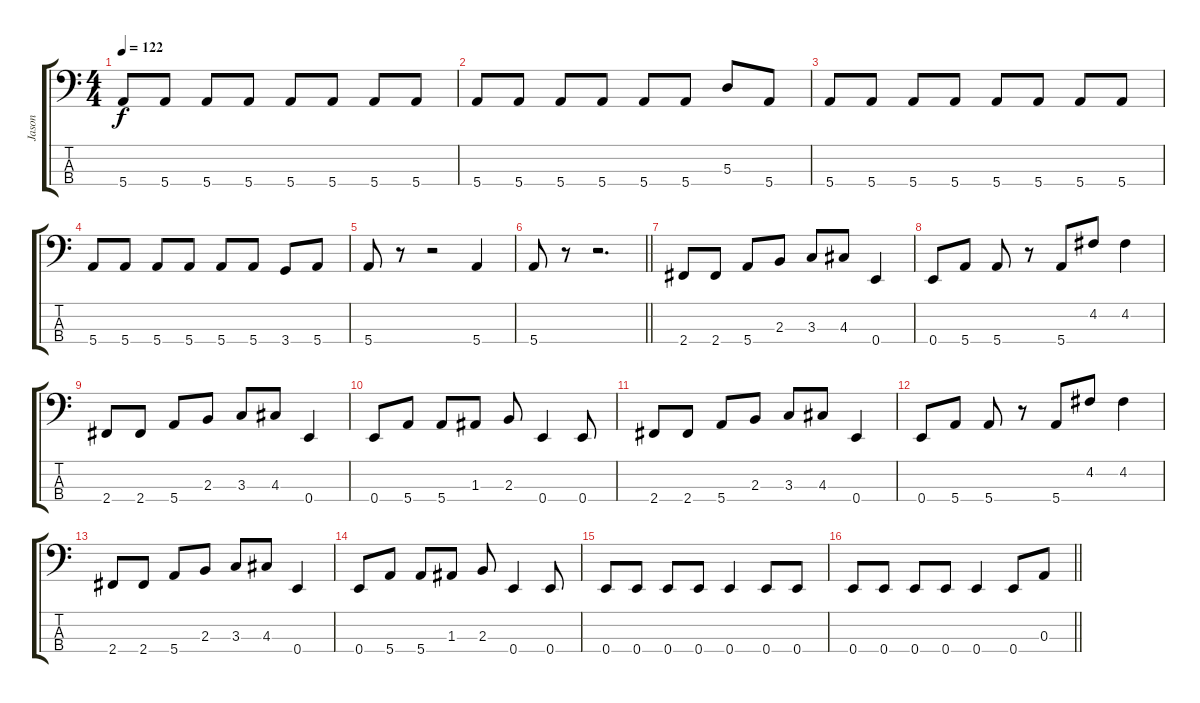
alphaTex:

\track ("Jason" "Jason") {instrument electricbassfinger}
\staff {score tabs}
\tuning (G2 D2 A1 E1) {hide}
\ts (4 4)
\tempo 122
\clef f4
\ks c
5.4.8{dy f} 5.4.8 5.4.8 5.4.8 5.4.8 5.4.8 5.4.8 5.4.8 |
5.4.8 5.4.8 5.4.8 5.4.8 5.4.8 5.4.8 5.3.8 5.4.8 |
5.4.8 5.4.8 5.4.8 5.4.8 5.4.8 5.4.8 5.4.8 5.4.8 |
5.4.8 5.4.8 5.4.8 5.4.8 5.4.8 5.4.8 3.4.8 5.4.8 |
5.4.8 r.8 r.2 5.4.4 |
\barLineRight lightlight
5.4.8 r.8 r.2{d} |
2.4.8 2.4.8 5.4.8 2.3.8 3.3.8 4.3.8 0.4.4 |
0.4.8 5.4.8 5.4.8 r.8 5.4.8 4.2.8 4.2.4 |
2.4.8 2.4.8 5.4.8 2.3.8 3.3.8 4.3.8 0.4.4 |
0.4.8 5.4.8 5.4.8 1.3.8 2.3.8 0.4.4 0.4.8 |
2.4.8 2.4.8 5.4.8 2.3.8 3.3.8 4.3.8 0.4.4 |
0.4.8 5.4.8 5.4.8 r.8 5.4.8 4.2.8 4.2.4 |
2.4.8 2.4.8 5.4.8 2.3.8 3.3.8 4.3.8 0.4.4 |
0.4.8 5.4.8 5.4.8 1.3.8 2.3.8 0.4.4 0.4.8 |
0.4.8 0.4.8 0.4.8 0.4.8 0.4.4 0.4.8 0.4.8 |
\barLineRight lightlight
0.4.8 0.4.8 0.4.8 0.4.8 0.4.4 0.4.8 0.3.8
